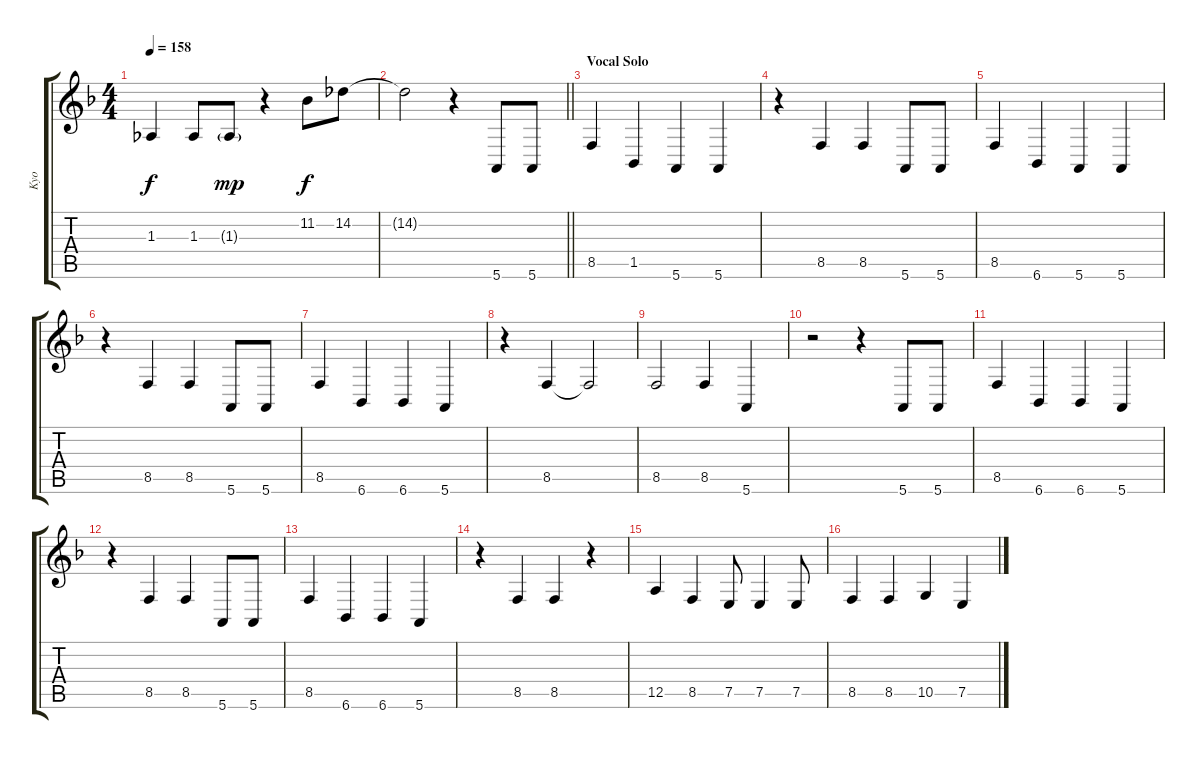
\track ("Kyo" "Kyo") {instrument sopranosax}
\staff {score tabs}
\tuning (E4 B3 G3 D3 A2 E2) {hide}
\ts (4 4)
\tempo 158
\clef g2
\ks f
1.3.4{dy f} 1.3.8 1.3{g}.8{dy mp} r.4 11.2.8{dy f} 14.2.8 |
\barLineRight lightlight
14.2{t}.2 r.4 5.6.8 5.6.8 |
\section ("" "Vocal Solo")
8.5.4 1.5.4 5.6.4 5.6.4 |
r.4 8.5.4 8.5.4 5.6.8 5.6.8 |
8.5.4 6.6.4 5.6.4 5.6.4 |
r.4 8.5.4 8.5.4 5.6.8 5.6.8 |
8.5.4 6.6.4 6.6.4 5.6.4 |
r.4 8.5.4 8.5{t}.2 |
8.5.2 8.5.4 5.6.4 |
r.2 r.4 5.6.8 5.6.8 |
8.5.4 6.6.4 6.6.4 5.6.4 |
r.4 8.5.4 8.5.4 5.6.8 5.6.8 |
8.5.4 6.6.4 6.6.4 5.6.4 |
r.4 8.5.4 8.5.4 r.4 |
12.5.4 8.5.4 7.5.8 7.5.4 7.5.8 |
8.5.4 8.5.4 10.5.4 7.5.4
